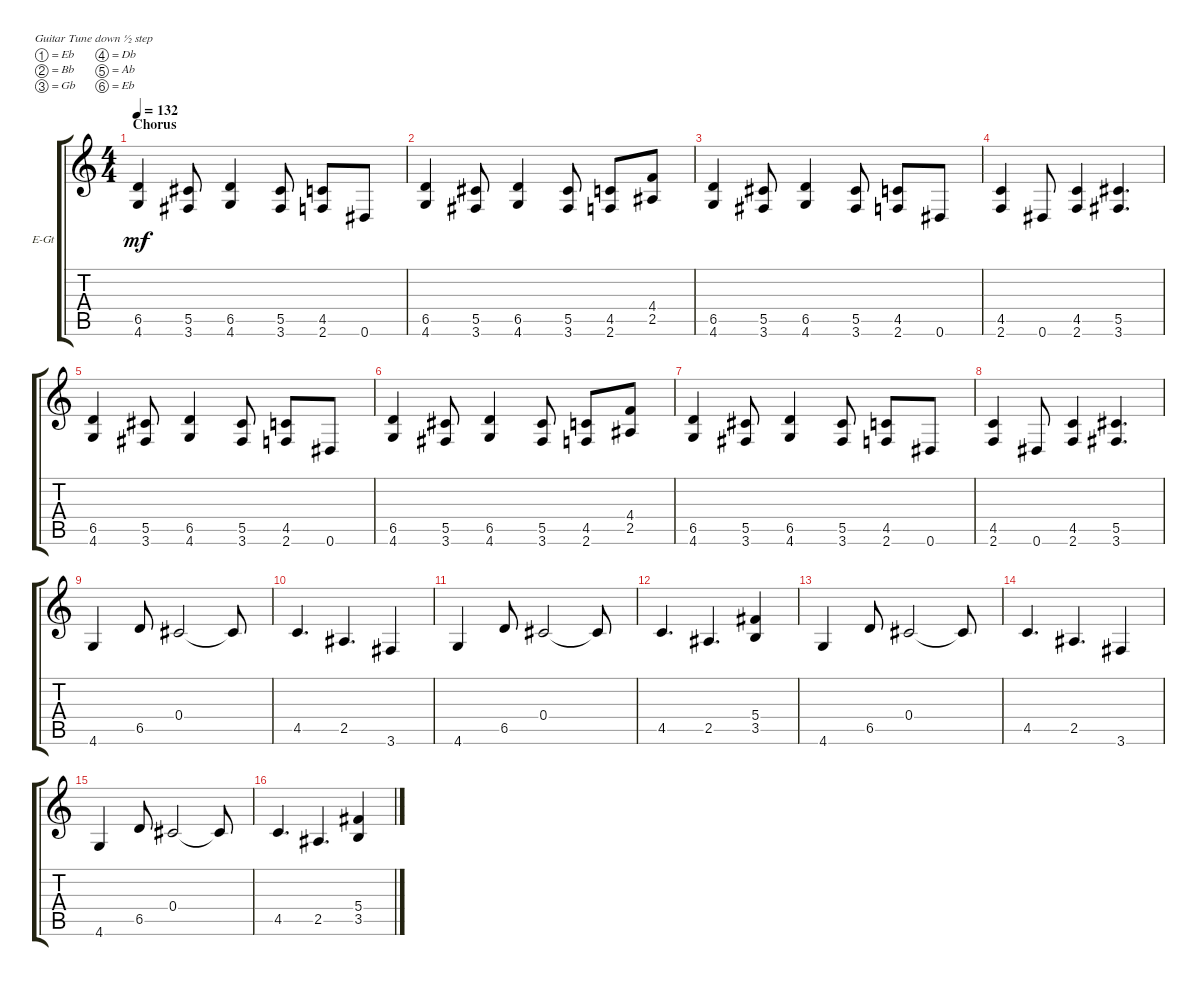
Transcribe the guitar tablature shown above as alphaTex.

\defaultSystemsLayout 4
\bracketExtendMode groupsimilarinstruments
\firstSystemTrackNameOrientation horizontal
\otherSystemsTrackNameOrientation horizontal
\track ("Distorted Guitar (Left)" "E-Gt") {instrument distortionguitar}
\staff {score tabs}
\tuning (Eb4 Bb3 Gb3 Db3 Ab2 Eb2)
\ts (4 4)
\section ("" "Chorus")
\tempo 132
\clef g2
\ks c
(4.6 6.5).4{dy mf} (3.6 5.5).8 (4.6 6.5).4 (3.6 5.5).8 (2.6 4.5).8 0.6.8 |
(4.6 6.5).4 (3.6 5.5).8 (4.6 6.5).4 (3.6 5.5).8 (2.6 4.5).8 (2.5 4.4).8 |
(4.6 6.5).4 (3.6 5.5).8 (4.6 6.5).4 (3.6 5.5).8 (2.6 4.5).8 0.6.8 |
(2.6 4.5).4 0.6.8 (2.6 4.5).4 (3.6 5.5).4{d} |
(4.6 6.5).4 (3.6 5.5).8 (4.6 6.5).4 (3.6 5.5).8 (2.6 4.5).8 0.6.8 |
(4.6 6.5).4 (3.6 5.5).8 (4.6 6.5).4 (3.6 5.5).8 (2.6 4.5).8 (2.5 4.4).8 |
(4.6 6.5).4 (3.6 5.5).8 (4.6 6.5).4 (3.6 5.5).8 (2.6 4.5).8 0.6.8 |
(2.6 4.5).4 0.6.8 (2.6 4.5).4 (3.6 5.5).4{d} |
4.6.4 6.5.8 0.4.2 0.4{t}.8 |
4.5.4{d} 2.5.4{d} 3.6.4 |
4.6.4 6.5.8 0.4.2 0.4{t}.8 |
4.5.4{d} 2.5.4{d} (3.5 5.4).4 |
4.6.4 6.5.8 0.4.2 0.4{t}.8 |
4.5.4{d} 2.5.4{d} 3.6.4 |
4.6.4 6.5.8 0.4.2 0.4{t}.8 |
4.5.4{d} 2.5.4{d} (3.5 5.4).4
